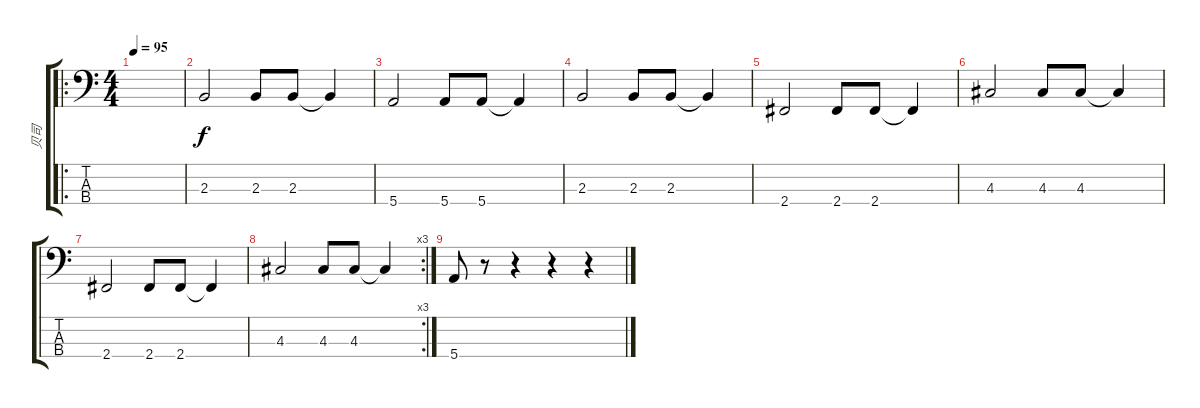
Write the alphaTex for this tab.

\track ("贝司" "贝司") {instrument electricbassfinger}
\staff {score tabs}
\tuning (G2 D2 A1 E1) {hide}
\ro
\ts (4 4)
\tempo 95
\clef f4
\ks c
|
2.3.2 2.3.8 2.3.8 2.3{t}.4 |
5.4.2 5.4.8 5.4.8 5.4{t}.4 |
2.3.2 2.3.8 2.3.8 2.3{t}.4 |
2.4.2 2.4.8 2.4.8 2.4{t}.4 |
4.3.2 4.3.8 4.3.8 4.3{t}.4 |
2.4.2 2.4.8 2.4.8 2.4{t}.4 |
\rc 3
4.3.2 4.3.8 4.3.8 4.3{t}.4 |
5.4.8 r.8 r.4 r.4 r.4
